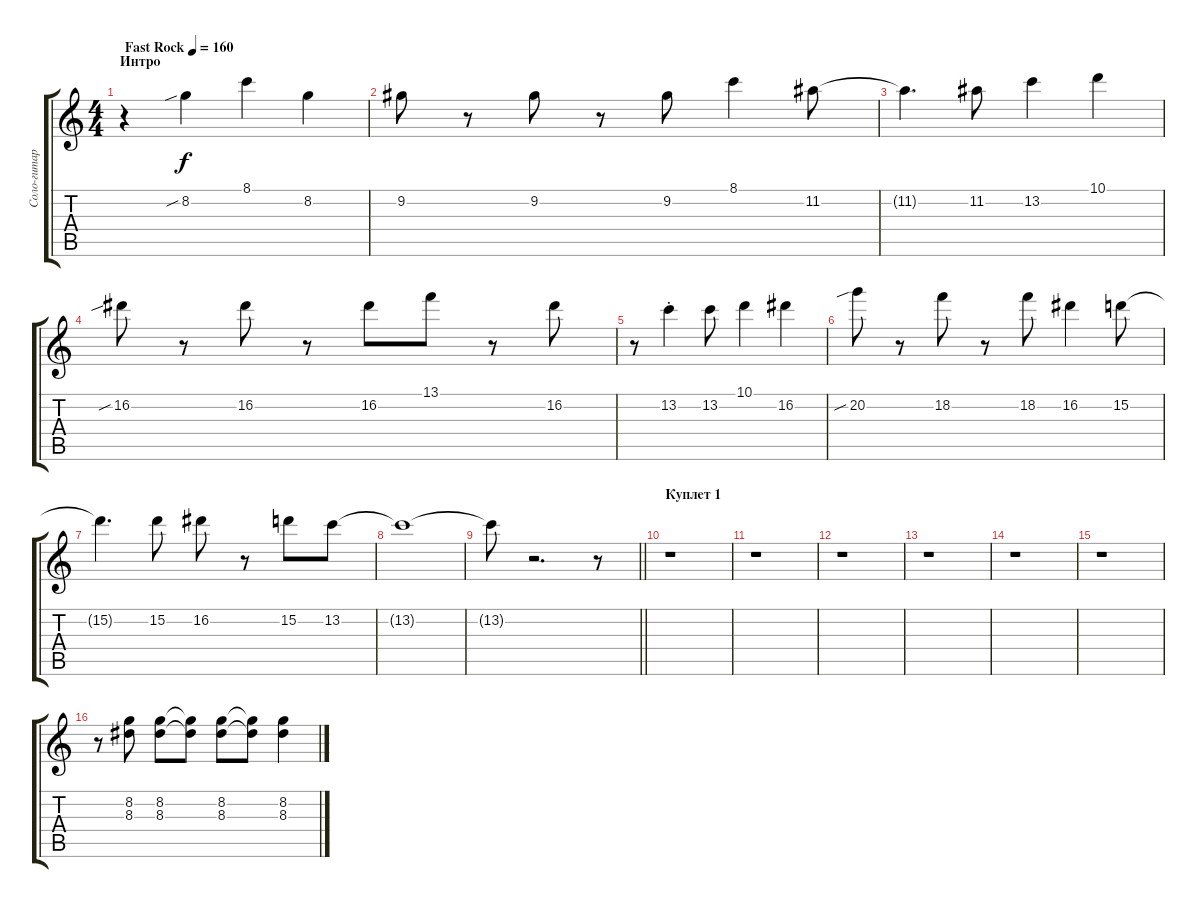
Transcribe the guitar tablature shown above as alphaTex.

\track ("Соло-гитара" "Соло-гитар") {instrument overdrivenguitar}
\staff {score tabs}
\tuning (E4 B3 G3 D3 A2 E2) {hide}
\ts (4 4)
\section ("" "Интро")
\tempo (160 "Fast Rock")
\clef g2
\ks c
r.4{dy f instrument overdrivenguitar} 8.2{sib}.4 8.1.4 8.2.4 |
9.2.8 r.8 9.2.8 r.8 9.2.8 8.1.4 11.2.8 |
11.2{t}.4{d} 11.2.8 13.2.4 10.1.4 |
16.2{sib}.8 r.8 16.2.8 r.8 16.2.8 13.1.8 r.8 16.2.8 |
r.8 13.2{st}.4 13.2.8 10.1.4 16.2.4 |
20.2{sib}.8 r.8 18.2.8 r.8 18.2.8 16.2.4 15.2.8 |
15.2{t}.4{d} 15.2.8 16.2.8 r.8 15.2.8 13.2.8 |
13.2{t}.1 |
\barLineRight lightlight
13.2{t}.8 r.2{d} r.8 |
\section ("" "Куплет 1")
r.1 |
r.1 |
r.1 |
r.1 |
r.1 |
r.1 |
r.8 (8.2 8.3).8 (8.2 8.3).8 (8.2{t} 8.3{t}).8 (8.2 8.3).8 (8.2{t} 8.3{t}).8 (8.2 8.3).4
